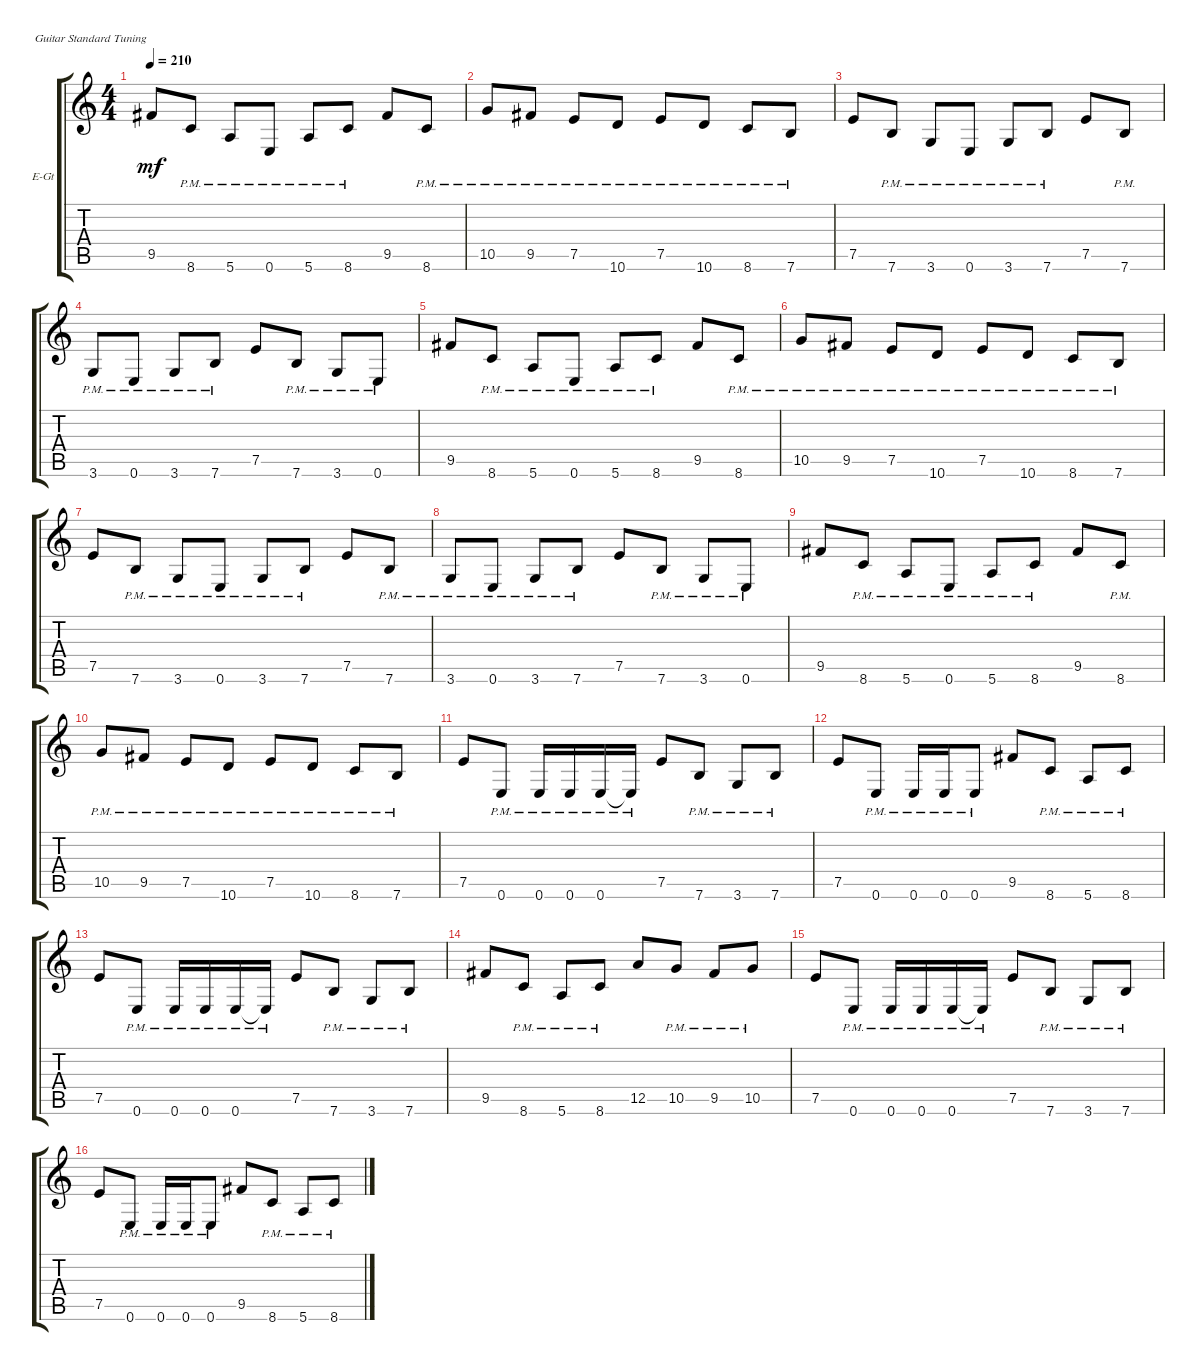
\bracketExtendMode groupsimilarinstruments
\firstSystemTrackNameOrientation horizontal
\otherSystemsTrackNameOrientation horizontal
\track ("right" "E-Gt") {instrument distortionguitar}
\staff {score tabs}
\tuning (E4 B3 G3 D3 A2 E2)
\ts (4 4)
\tempo 210
\clef g2
\ks c
9.5.8{dy mf} 8.6{pm}.8 5.6{pm}.8 0.6{pm}.8 5.6{pm}.8 8.6{pm}.8 9.5.8 8.6{pm}.8 |
10.5{pm}.8 9.5{pm}.8 7.5{pm}.8 10.6{pm}.8 7.5{pm}.8 10.6{pm}.8 8.6{pm}.8 7.6{pm}.8 |
7.5.8 7.6{pm}.8 3.6{pm}.8 0.6{pm}.8 3.6{pm}.8 7.6{pm}.8 7.5.8 7.6{pm}.8 |
3.6{pm}.8 0.6{pm}.8 3.6{pm}.8 7.6{pm}.8 7.5.8 7.6{pm}.8 3.6{pm}.8 0.6{pm}.8 |
9.5.8 8.6{pm}.8 5.6{pm}.8 0.6{pm}.8 5.6{pm}.8 8.6{pm}.8 9.5.8 8.6{pm}.8 |
10.5{pm}.8 9.5{pm}.8 7.5{pm}.8 10.6{pm}.8 7.5{pm}.8 10.6{pm}.8 8.6{pm}.8 7.6{pm}.8 |
7.5.8 7.6{pm}.8 3.6{pm}.8 0.6{pm}.8 3.6{pm}.8 7.6{pm}.8 7.5.8 7.6{pm}.8 |
3.6{pm}.8 0.6{pm}.8 3.6{pm}.8 7.6{pm}.8 7.5.8 7.6{pm}.8 3.6{pm}.8 0.6{pm}.8 |
9.5.8 8.6{pm}.8 5.6{pm}.8 0.6{pm}.8 5.6{pm}.8 8.6{pm}.8 9.5.8 8.6{pm}.8 |
10.5{pm}.8 9.5{pm}.8 7.5{pm}.8 10.6{pm}.8 7.5{pm}.8 10.6{pm}.8 8.6{pm}.8 7.6{pm}.8 |
7.5.8 0.6{pm}.8 0.6{pm}.16 0.6{pm}.16 0.6{pm}.16 0.6{pm t}.16 7.5.8 7.6{pm}.8 3.6{pm}.8 7.6{pm}.8 |
7.5.8 0.6{pm}.8 0.6{pm}.16 0.6{pm}.16 0.6{pm}.8 9.5.8 8.6{pm}.8 5.6{pm}.8 8.6{pm}.8 |
7.5.8 0.6{pm}.8 0.6{pm}.16 0.6{pm}.16 0.6{pm}.16 0.6{pm t}.16 7.5.8 7.6{pm}.8 3.6{pm}.8 7.6{pm}.8 |
9.5.8 8.6{pm}.8 5.6{pm}.8 8.6{pm}.8 12.5.8 10.5{pm}.8 9.5{pm}.8 10.5{pm}.8 |
7.5.8 0.6{pm}.8 0.6{pm}.16 0.6{pm}.16 0.6{pm}.16 0.6{pm t}.16 7.5.8 7.6{pm}.8 3.6{pm}.8 7.6{pm}.8 |
7.5.8 0.6{pm}.8 0.6{pm}.16 0.6{pm}.16 0.6{pm}.8 9.5.8 8.6{pm}.8 5.6{pm}.8 8.6{pm}.8
